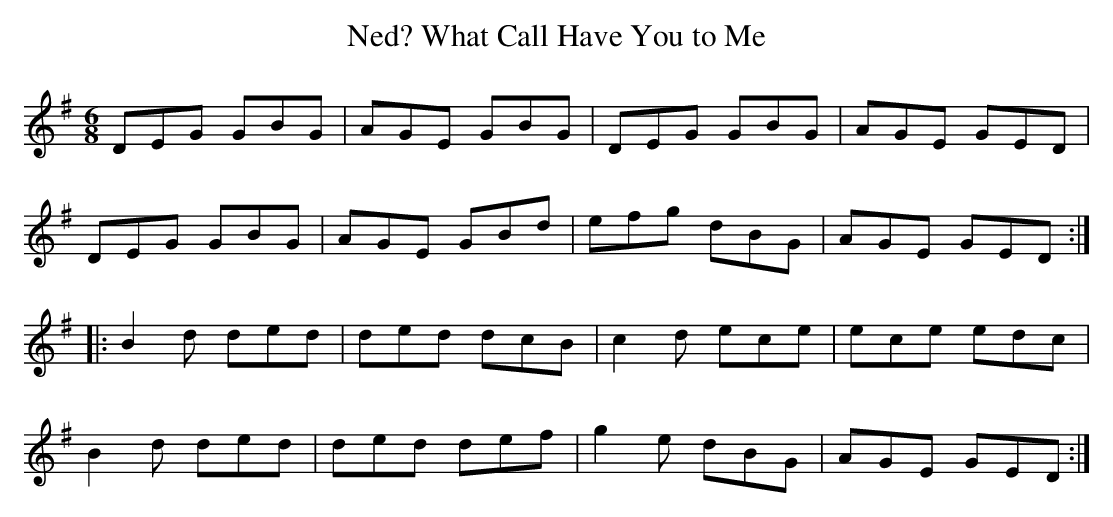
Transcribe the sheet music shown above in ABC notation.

X:1
T:What Call Have You to Me, Ned?
M:6/8
L:1/8
K:G
DEG GBG|AGE GBG|DEG GBG|AGE GED|
DEG GBG|AGE GBd|efg dBG|AGE GED:|
|:B2d ded|ded dcB|c2d ece|ece edc|
B2d ded|ded def|g2e dBG|AGE GED:|]
